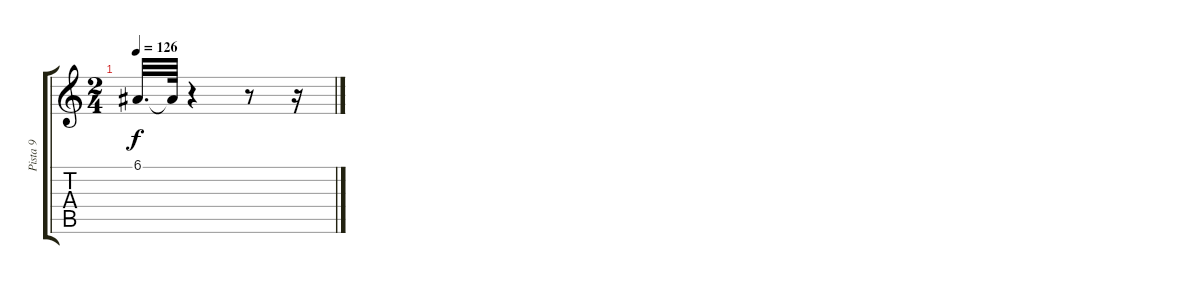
\track ("Pista 9" "Pista 9") {instrument tenorsax}
\staff {score tabs}
\tuning (E4 B3 G3 D3 A2 E2) {hide}
\ts (2 4)
\tempo 126
\clef g2
\ks c
6.1{t}.32{d dy f} 6.1{t}.64 r.4 r.8 r.16
